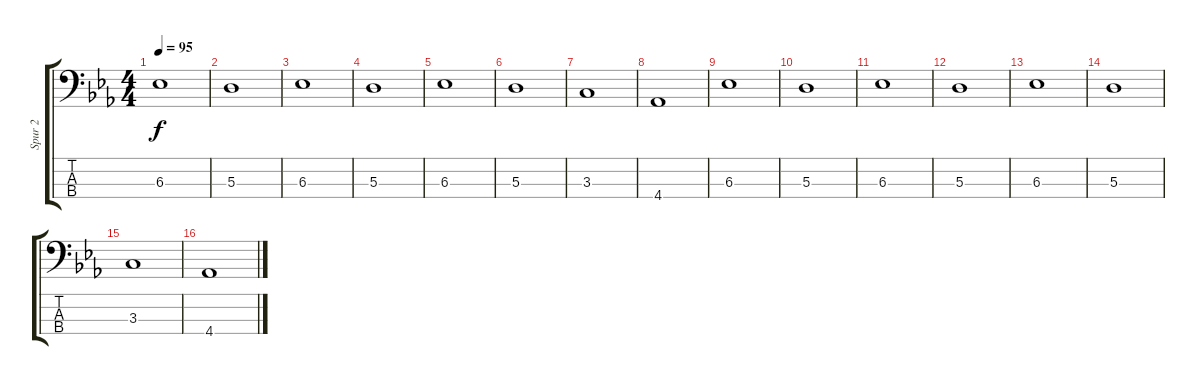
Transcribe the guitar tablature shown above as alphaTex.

\track ("Spur 2" "Spur 2") {instrument electricbassfinger}
\staff {score tabs}
\tuning (G2 D2 A1 E1) {hide}
\ts (4 4)
\tempo 95
\clef f4
\ks eb
6.3.1{dy f} |
5.3.1 |
6.3.1 |
5.3.1 |
6.3.1 |
5.3.1 |
3.3.1 |
4.4.1 |
6.3.1 |
5.3.1 |
6.3.1 |
5.3.1 |
6.3.1 |
5.3.1 |
3.3.1 |
4.4.1
